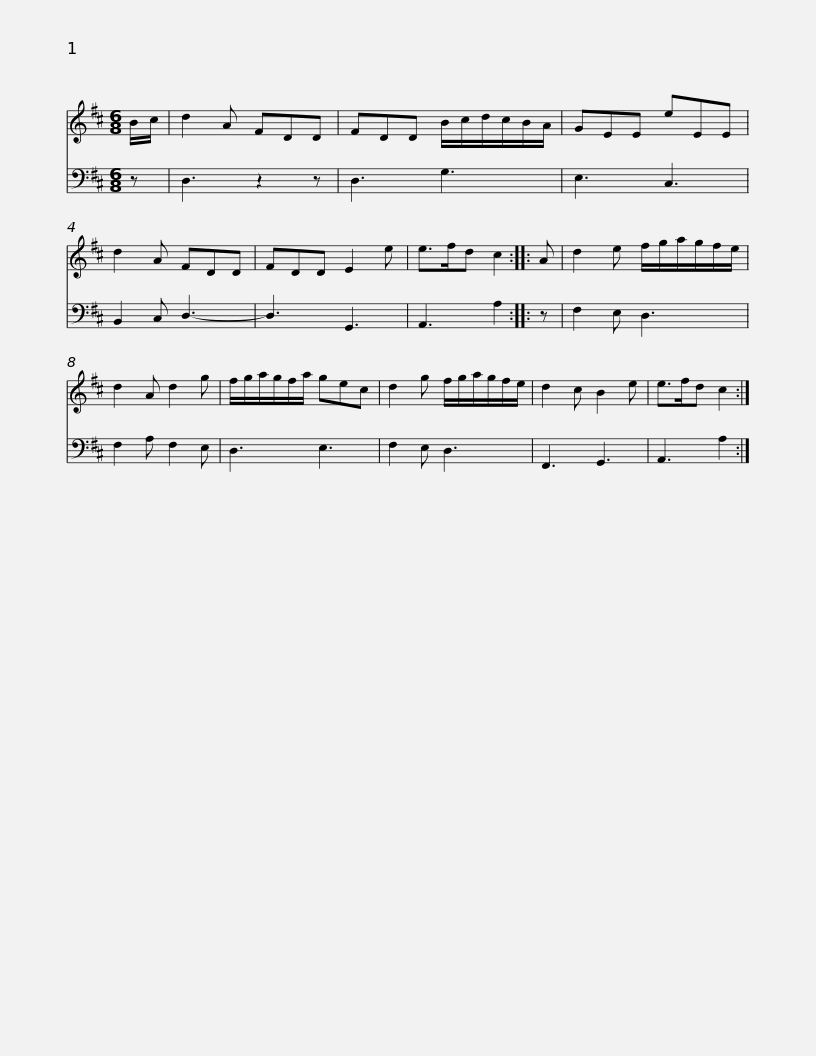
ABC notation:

X:1
%%score 1 2
L:1/8
M:6/8
I:linebreak $
K:D
V:1 treble
V:2 bass
V:1
 B/c/ | d2 A FDD | FDD B/c/d/c/B/A/ | GEE eEE | d2 A FDD | %5
 FDD E2 e | e>fd c2 :: A |$ d2 e f/g/a/g/f/e/ | d2 A d2 g | %10
 f/g/a/g/f/a/ gec | d2 g f/g/a/g/f/e/ | d2 c B2 e | e>fd c2 :| %14
V:2
 z | D,3 z2 z | D,3 G,3 | E,3 C,3 | B,,2 C, D,3- | %5
 D,3 G,,3 | A,,3 A,2 :: z |$ F,2 E, D,3 | F,2 A, F,2 E, | %10
 D,3 E,3 | F,2 E, D,3 | F,,3 G,,3 | A,,3 A,2 :| %14
